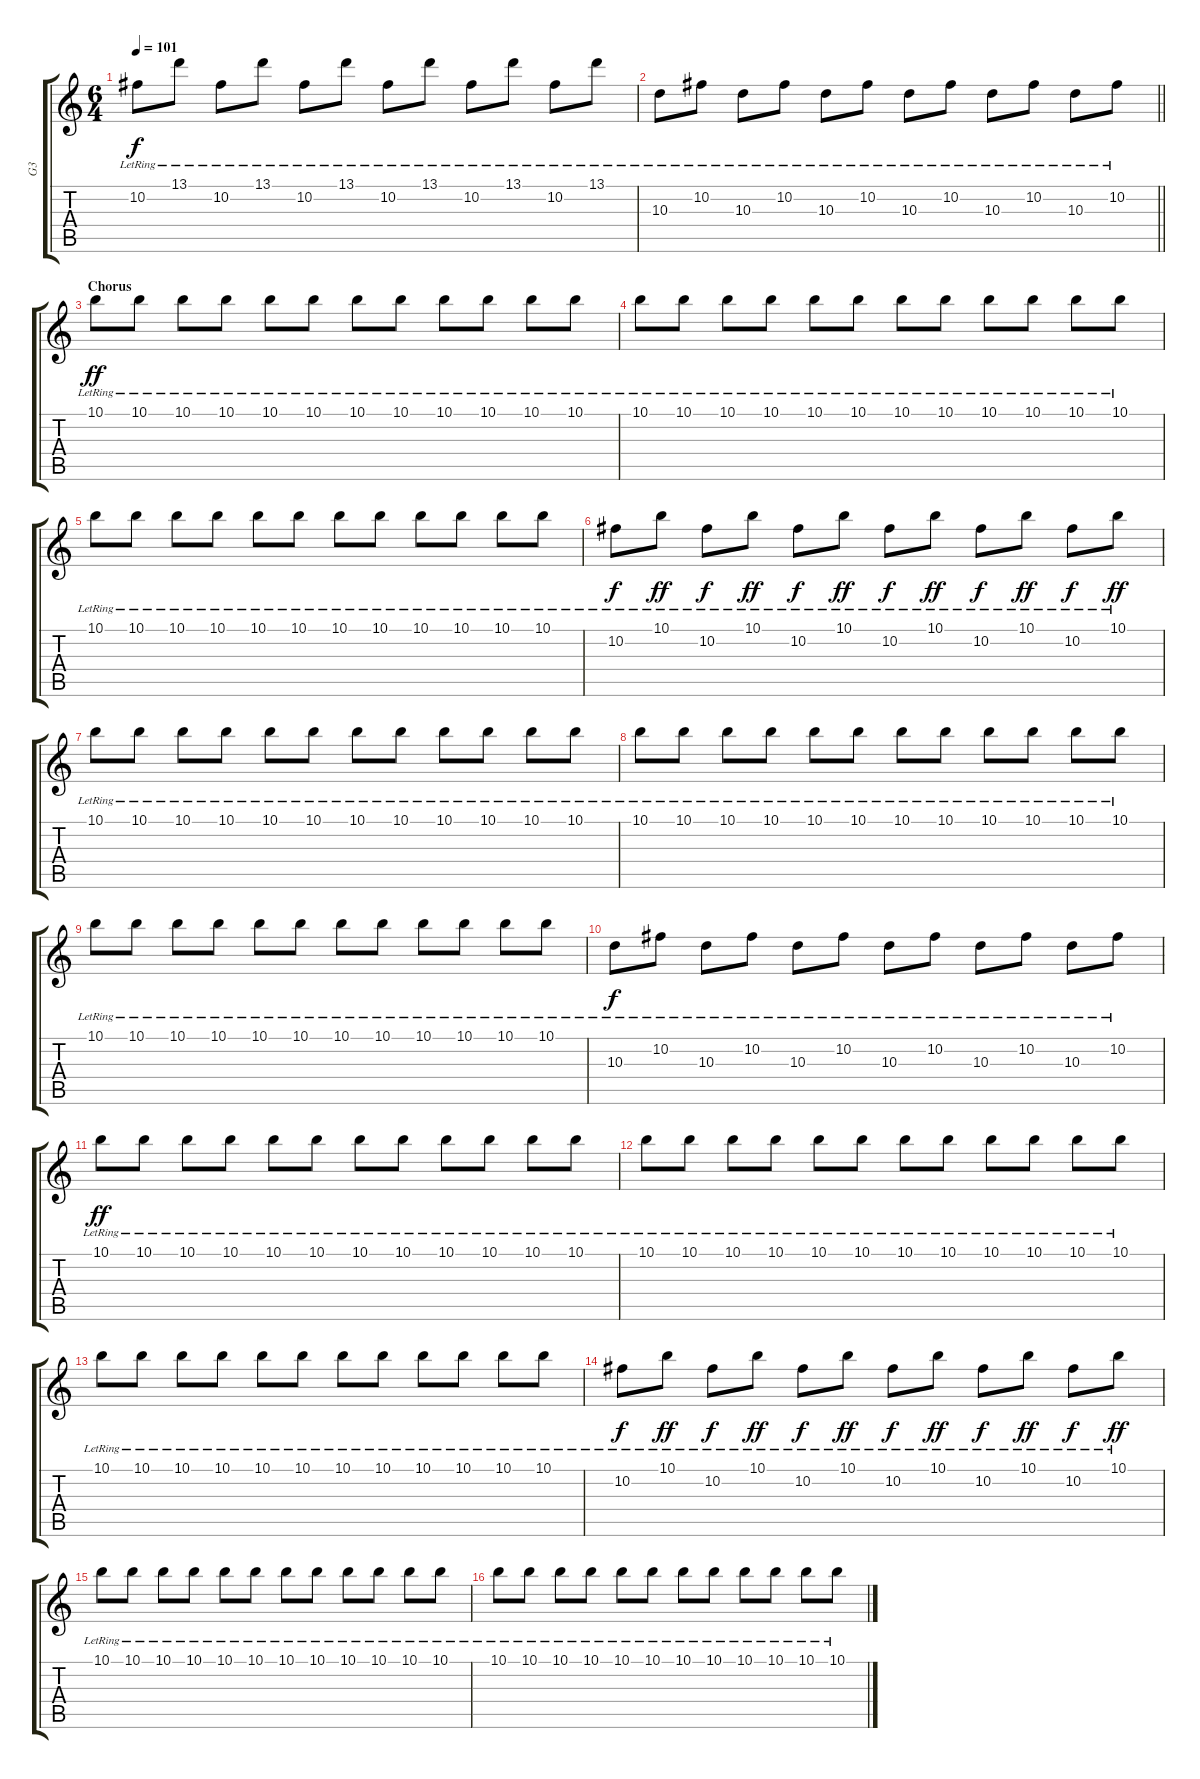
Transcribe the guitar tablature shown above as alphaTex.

\track ("G3" "G3") {instrument distortionguitar}
\staff {score tabs}
\tuning (Db4 Ab3 E3 B2 Gb2 B1) {hide}
\ts (6 4)
\tempo 101
\clef g2
\ks c
10.2{lr}.8{dy f} 13.1{lr}.8 10.2{lr}.8 13.1{lr}.8 10.2{lr}.8 13.1{lr}.8 10.2{lr}.8 13.1{lr}.8 10.2{lr}.8 13.1{lr}.8 10.2{lr}.8 13.1{lr}.8 |
\barLineRight lightlight
10.3{lr}.8 10.2{lr}.8 10.3{lr}.8 10.2{lr}.8 10.3{lr}.8 10.2{lr}.8 10.3{lr}.8 10.2{lr}.8 10.3{lr}.8 10.2{lr}.8 10.3{lr}.8 10.2{lr}.8 |
\section ("" "Chorus")
10.1{lr}.8{dy ff volume 9} 10.1{lr}.8 10.1{lr}.8 10.1{lr}.8 10.1{lr}.8 10.1{lr}.8 10.1{lr}.8 10.1{lr}.8 10.1{lr}.8 10.1{lr}.8 10.1{lr}.8 10.1{lr}.8 |
10.1{lr}.8 10.1{lr}.8 10.1{lr}.8 10.1{lr}.8 10.1{lr}.8 10.1{lr}.8 10.1{lr}.8 10.1{lr}.8 10.1{lr}.8 10.1{lr}.8 10.1{lr}.8 10.1{lr}.8 |
10.1{lr}.8 10.1{lr}.8 10.1{lr}.8 10.1{lr}.8 10.1{lr}.8 10.1{lr}.8 10.1{lr}.8 10.1{lr}.8 10.1{lr}.8 10.1{lr}.8 10.1{lr}.8 10.1{lr}.8 |
10.2{lr}.8{dy f} 10.1{lr}.8{dy ff} 10.2{lr}.8{dy f} 10.1{lr}.8{dy ff} 10.2{lr}.8{dy f} 10.1{lr}.8{dy ff} 10.2{lr}.8{dy f} 10.1{lr}.8{dy ff} 10.2{lr}.8{dy f} 10.1{lr}.8{dy ff} 10.2{lr}.8{dy f} 10.1{lr}.8{dy ff} |
10.1{lr}.8 10.1{lr}.8 10.1{lr}.8 10.1{lr}.8 10.1{lr}.8 10.1{lr}.8 10.1{lr}.8 10.1{lr}.8 10.1{lr}.8 10.1{lr}.8 10.1{lr}.8 10.1{lr}.8 |
10.1{lr}.8 10.1{lr}.8 10.1{lr}.8 10.1{lr}.8 10.1{lr}.8 10.1{lr}.8 10.1{lr}.8 10.1{lr}.8 10.1{lr}.8 10.1{lr}.8 10.1{lr}.8 10.1{lr}.8 |
10.1{lr}.8 10.1{lr}.8 10.1{lr}.8 10.1{lr}.8 10.1{lr}.8 10.1{lr}.8 10.1{lr}.8 10.1{lr}.8 10.1{lr}.8 10.1{lr}.8 10.1{lr}.8 10.1{lr}.8 |
10.3{lr}.8{dy f} 10.2{lr}.8 10.3{lr}.8 10.2{lr}.8 10.3{lr}.8 10.2{lr}.8 10.3{lr}.8 10.2{lr}.8 10.3{lr}.8 10.2{lr}.8 10.3{lr}.8 10.2{lr}.8 |
10.1{lr}.8{dy ff} 10.1{lr}.8 10.1{lr}.8 10.1{lr}.8 10.1{lr}.8 10.1{lr}.8 10.1{lr}.8 10.1{lr}.8 10.1{lr}.8 10.1{lr}.8 10.1{lr}.8 10.1{lr}.8 |
10.1{lr}.8 10.1{lr}.8 10.1{lr}.8 10.1{lr}.8 10.1{lr}.8 10.1{lr}.8 10.1{lr}.8 10.1{lr}.8 10.1{lr}.8 10.1{lr}.8 10.1{lr}.8 10.1{lr}.8 |
10.1{lr}.8 10.1{lr}.8 10.1{lr}.8 10.1{lr}.8 10.1{lr}.8 10.1{lr}.8 10.1{lr}.8 10.1{lr}.8 10.1{lr}.8 10.1{lr}.8 10.1{lr}.8 10.1{lr}.8 |
10.2{lr}.8{dy f} 10.1{lr}.8{dy ff} 10.2{lr}.8{dy f} 10.1{lr}.8{dy ff} 10.2{lr}.8{dy f} 10.1{lr}.8{dy ff} 10.2{lr}.8{dy f} 10.1{lr}.8{dy ff} 10.2{lr}.8{dy f} 10.1{lr}.8{dy ff} 10.2{lr}.8{dy f} 10.1{lr}.8{dy ff} |
10.1{lr}.8 10.1{lr}.8 10.1{lr}.8 10.1{lr}.8 10.1{lr}.8 10.1{lr}.8 10.1{lr}.8 10.1{lr}.8 10.1{lr}.8 10.1{lr}.8 10.1{lr}.8 10.1{lr}.8 |
10.1{lr}.8 10.1{lr}.8 10.1{lr}.8 10.1{lr}.8 10.1{lr}.8 10.1{lr}.8 10.1{lr}.8 10.1{lr}.8 10.1{lr}.8 10.1{lr}.8 10.1{lr}.8 10.1{lr}.8
